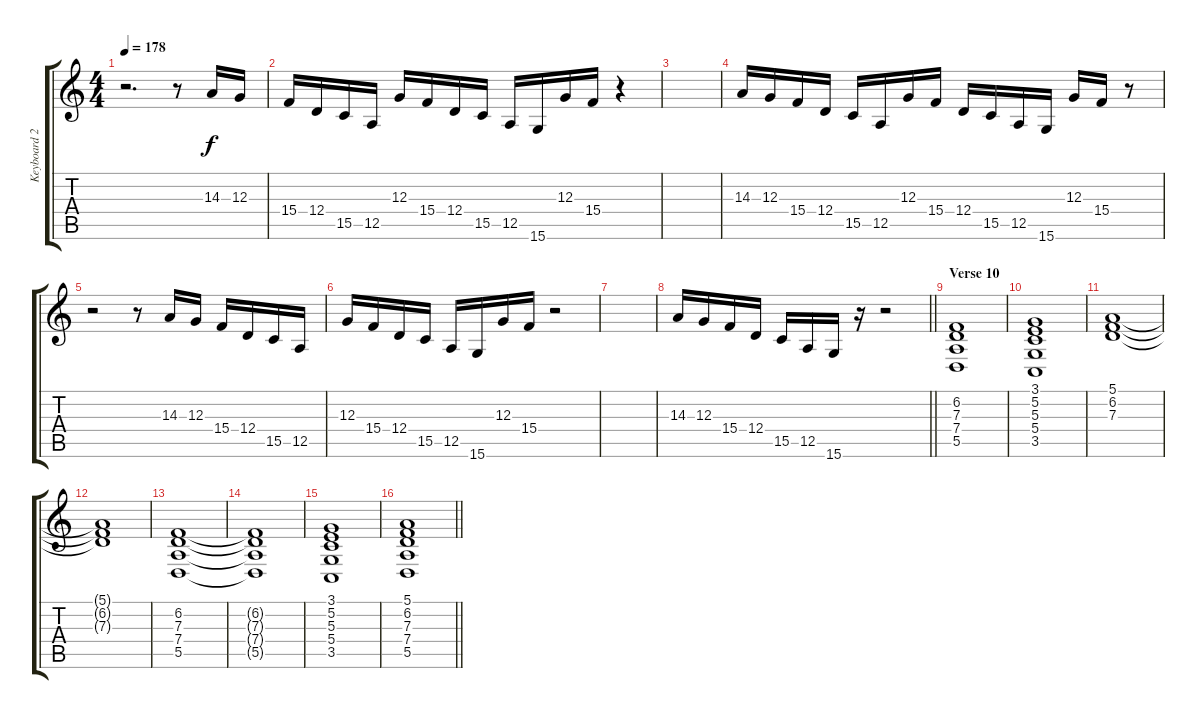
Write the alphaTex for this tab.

\track ("Keyboard 2" "Keyboard 2") {instrument synthvoice}
\staff {score tabs}
\tuning (E4 B3 G3 D3 A2 E2) {hide}
\ts (4 4)
\tempo 178
\clef g2
\ks c
r.2{d dy f} r.8 14.3.16 12.3.16 |
15.4.16 12.4.16 15.5.16 12.5.16 12.3.16 15.4.16 12.4.16 15.5.16 12.5.16 15.6.16 12.3.16 15.4.16 r.4 |
|
14.3.16 12.3.16 15.4.16 12.4.16 15.5.16 12.5.16 12.3.16 15.4.16 12.4.16 15.5.16 12.5.16 15.6.16 12.3.16 15.4.16 r.8 |
r.2 r.8 14.3.16 12.3.16 15.4.16 12.4.16 15.5.16 12.5.16 |
12.3.16 15.4.16 12.4.16 15.5.16 12.5.16 15.6.16 12.3.16 15.4.16 r.2 |
|
\barLineRight lightlight
14.3.16 12.3.16 15.4.16 12.4.16 15.5.16 12.5.16 15.6.16 r.16 r.2 |
\section ("" "Verse 10")
(6.2 7.3 7.4 5.5).1{volume 6 balance 15 instrument synthvoice} |
(3.1 5.2 5.3 5.4 3.5).1 |
(5.1 6.2 7.3).1 |
(5.1{t} 6.2{t} 7.3{t}).1 |
(6.2 7.3 7.4 5.5).1 |
(6.2{t} 7.3{t} 7.4{t} 5.5{t}).1 |
(3.1 5.2 5.3 5.4 3.5).1 |
\barLineRight lightlight
(5.1 6.2 7.3 7.4 5.5).1
